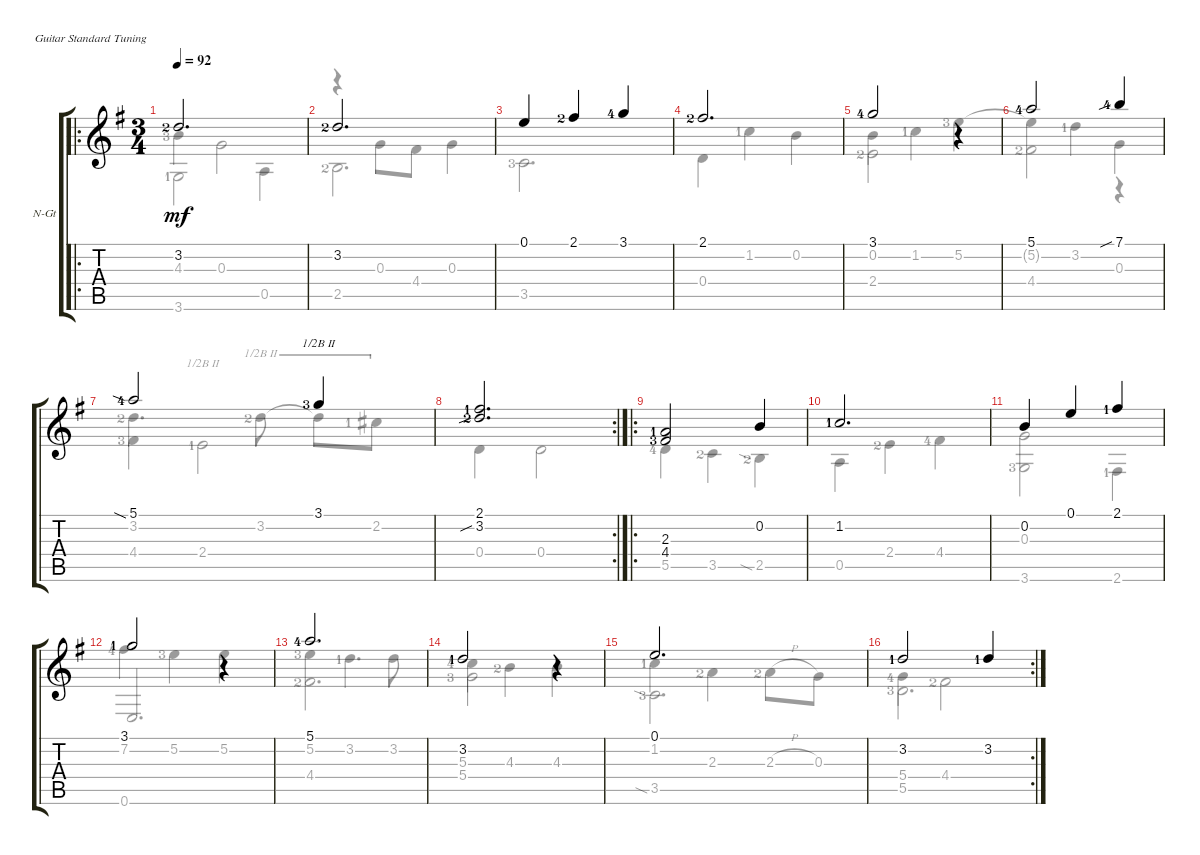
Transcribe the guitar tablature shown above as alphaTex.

\bracketExtendMode groupsimilarinstruments
\firstSystemTrackNameOrientation horizontal
\otherSystemsTrackNameOrientation horizontal
\track ("Lute" "N-Gt") {instrument acousticguitarnylon}
\staff {score tabs}
\tuning (E4 B3 G3 D3 A2 E2)
\voice
\ro
\ts (3 4)
\ac
\tempo 92
\clef g2
\ks eminor
3.2{lf 3}.2{d dy mf instrument acousticguitarnylon} |
3.2{lf 3}.2{d} |
0.1.4 2.1{lf 3}.4 3.1{lf 5}.4 |
2.1{lf 3}.2{d} |
3.1{lf 5}.2 r.4 |
5.1{lf 5}.2 7.1{sib lf 5}.4 |
5.1{sia lf 5}.2 3.1{lf 4}.4{barre (2 half)} |
\rc 2
(2.1{lf 2} 3.2{sib lf 3}).2{d} |
\ro
(2.3{lf 2} 4.4{lf 4}).2 0.2.4 |
1.2{lf 2}.2{d} |
0.2.4 0.1.4 2.1{lf 2}.4 |
3.1{lf 2}.2 r.4 |
5.1{lf 5}.2{d} |
3.2{lf 2}.2 r.4 |
0.1.2{d} |
\rc 2
3.2{lf 2}.2 3.2{lf 2}.4
\voice
\clef g2
\ottava regular
\simile none
\ks eminor
4.3{lf 4}.4{dy mf} 0.3.2 |
r.4 0.3.8 4.4.8 0.3.4 |
3.5{lf 4}.2{d} |
0.4.4 1.2{lf 2}.4 0.2.4 |
0.2.4 1.2{lf 2}.4 5.2{lf 4}.4 |
5.2{t}.4 3.2{lf 2}.4 0.3.4 |
3.2{lf 3}.4{d} 3.2{lf 3}.8{barre (2 half)} 3.2{t}.8{barre (2 half)} 2.2{lf 2}.8{barre (2 half)} |
0.4.4 0.4.2 |
5.5{lf 5}.4 3.5{lf 3}.4 2.5{sia lf 3}.4 |
0.5.4 2.4{lf 3}.4 4.4{lf 5}.4 |
(0.3 3.6{lf 4}).2 2.6{lf 2}.4 |
0.6.2{d beam invert} |
5.2{lf 4}.4 3.2{lf 2}.4{d} 3.2.8 |
5.3{lf 5}.4 4.3{lf 3}.4 4.3.4 |
1.2{lf 2}.4 2.3{lf 3}.4 2.3{h lf 3}.8 0.3.8 |
5.4{lf 5}.4 4.4{lf 3}.2
\voice
\clef g2
\ottava regular
\simile none
\ks eminor
3.6{lf 2}.2{dy mf} 0.5.4 |
2.5{lf 3}.2{d} |
|
|
2.4{lf 3}.2 r.4 |
4.4{lf 3}.2 r.4 |
4.4{lf 4}.4 2.4{lf 2}.2{barre (2 half)} |
|
|
|
|
7.2{lf 5}.4 5.2{lf 4}.4 5.2.4 |
4.4{lf 3}.2{d} |
5.4{lf 4}.2 r.4 |
3.5{sia lf 4}.2{d} |
5.5{lf 4}.2{d}
